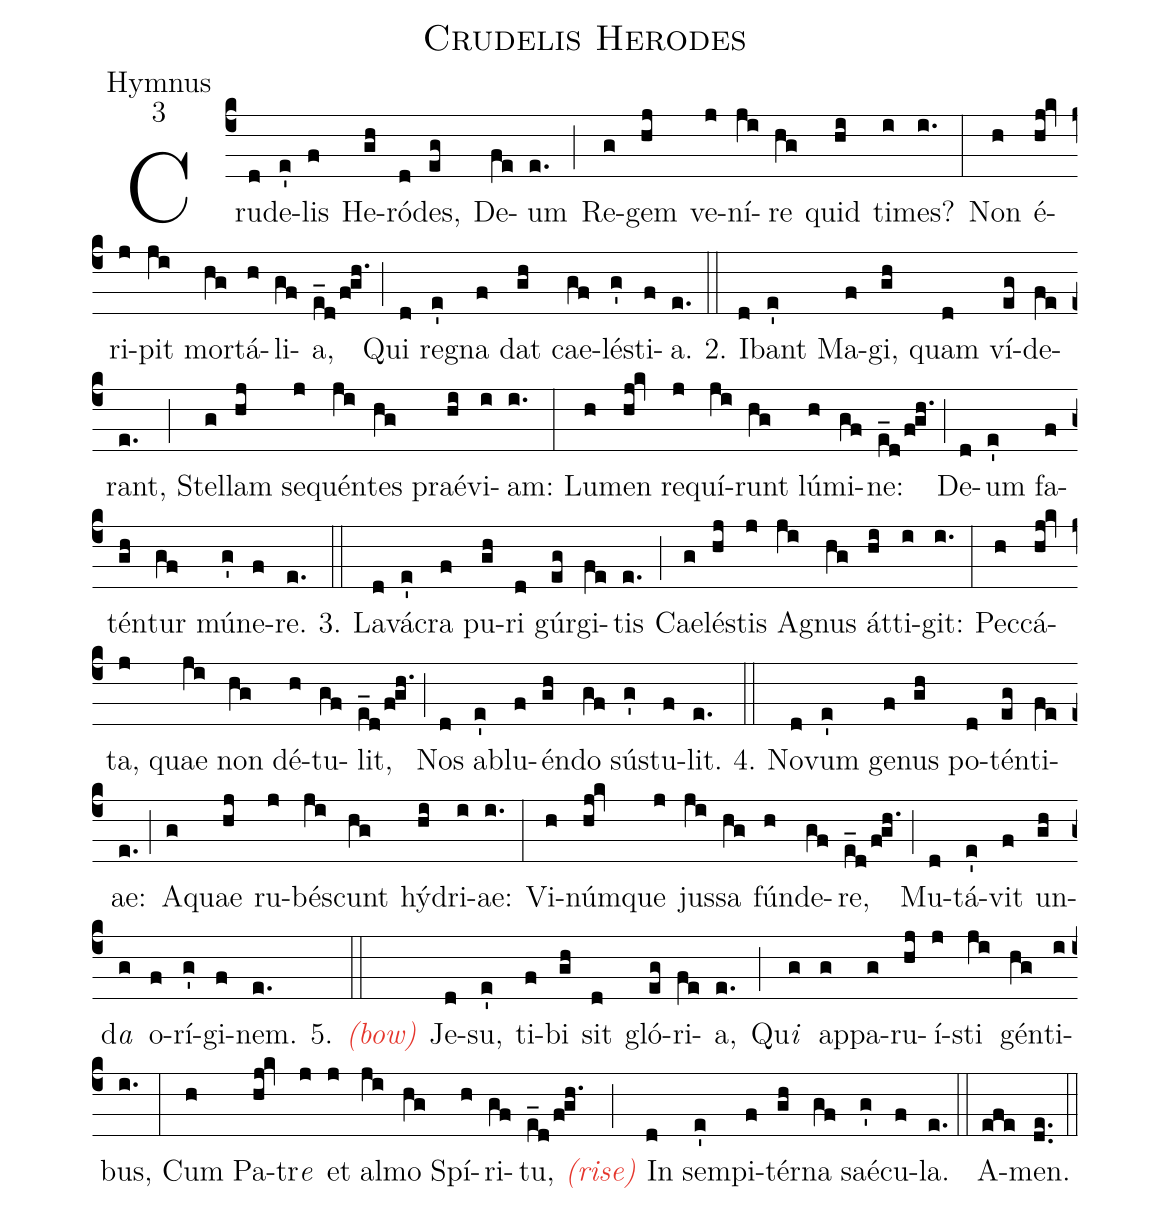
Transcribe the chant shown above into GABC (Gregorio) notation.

name:Crudelis Herodes;
office-part:Hymnus;
mode:3;
%%
(c4) Cru(d)de(e')lis(f) He(gh)ró(d)des,(eg) De(fe)um(e.) (;) Re(g)gem(hj) ve(j)ní(ji)re(hg) quid(hi) ti(i)mes?(i.) (:) Non(h) é(hj!kv)ri(j)pit(ji) mor(hg)tá(h)li(gf)a,(e_d/f!gh.) (;) Qui(d) re(e')gna(f) dat(gh) cae(gf)lé(g')sti(f)a.(e.)

2.(::) I(d)bant(e') Ma(f)gi,(gh) quam(d) ví(eg)de(fe)rant,(e.) (;) Stel(g)lam(hj) se(j)quén(ji)tes(hg) praé(hi)vi(i)am:(i.) (:) Lu(h)men(hj!kv) re(j)quí(ji)runt(hg) lú(h)mi(gf)ne:(e_d/f!gh.) (;) De(d)um(e') fa(f)tén(gh)tur(gf) mú(g')ne(f)re.(e.)

3.(::) La(d)vá(e')cra(f) pu(gh)ri(d) gúr(eg)gi(fe)tis(e.) (;) Cae(g)lé(hj)stis(j) A(ji)gnus(hg) át(hi)ti(i)git:(i.) (:) Pec(h)cá(hj!kv)ta,(j) quae(ji) non(hg) dé(h)tu(gf)lit,(e_d/f!gh.) (;) Nos(d) a(e')blu(f)én(gh)do(gf) sú(g')stu(f)lit.(e.)

4.(::) No(d)vum(e') ge(f)nus(gh) po(d)tén(eg)ti(fe)ae:(e.) (;) A(g)quae(hj) ru(j)bé(ji)scunt(hg) hý(hi)dri(i)ae:(i.) (:) Vi(h)núm(hj!kv)que(j) jus(ji)sa(hg) fún(h)de(gf)re,(e_d/f!gh.) (;) Mu(d)tá(e')vit(f) un(gh)d<i>a</i>(g) o(f)rí(g')gi(f)nem.(e.)

5. <c><i><sp>(</sp>bow<sp>)</sp></i></c>(::) Je(d)su,(e') ti(f)bi(gh) sit(d) gló(eg)ri(fe)a,(e.) (;) Qu<i>i</i>(g) ap(g)pa(g)ru(hj)í(j)sti(ji) gén(hg)ti(i)bus,(i.) (:) Cum(h) Pa(hj!kv)tr<i>e</i>(j) et(j) al(ji)mo(hg) Spí(h)ri(gf)tu,(e_d/f!gh.) <c><i><sp>(</sp>rise<sp>)</sp></i></c>(;) In(d) sem(e')pi(f)tér(gh)na(gf) saé(g')cu(f)la.(e.) (::) A(efe)men.(de..) (::)
